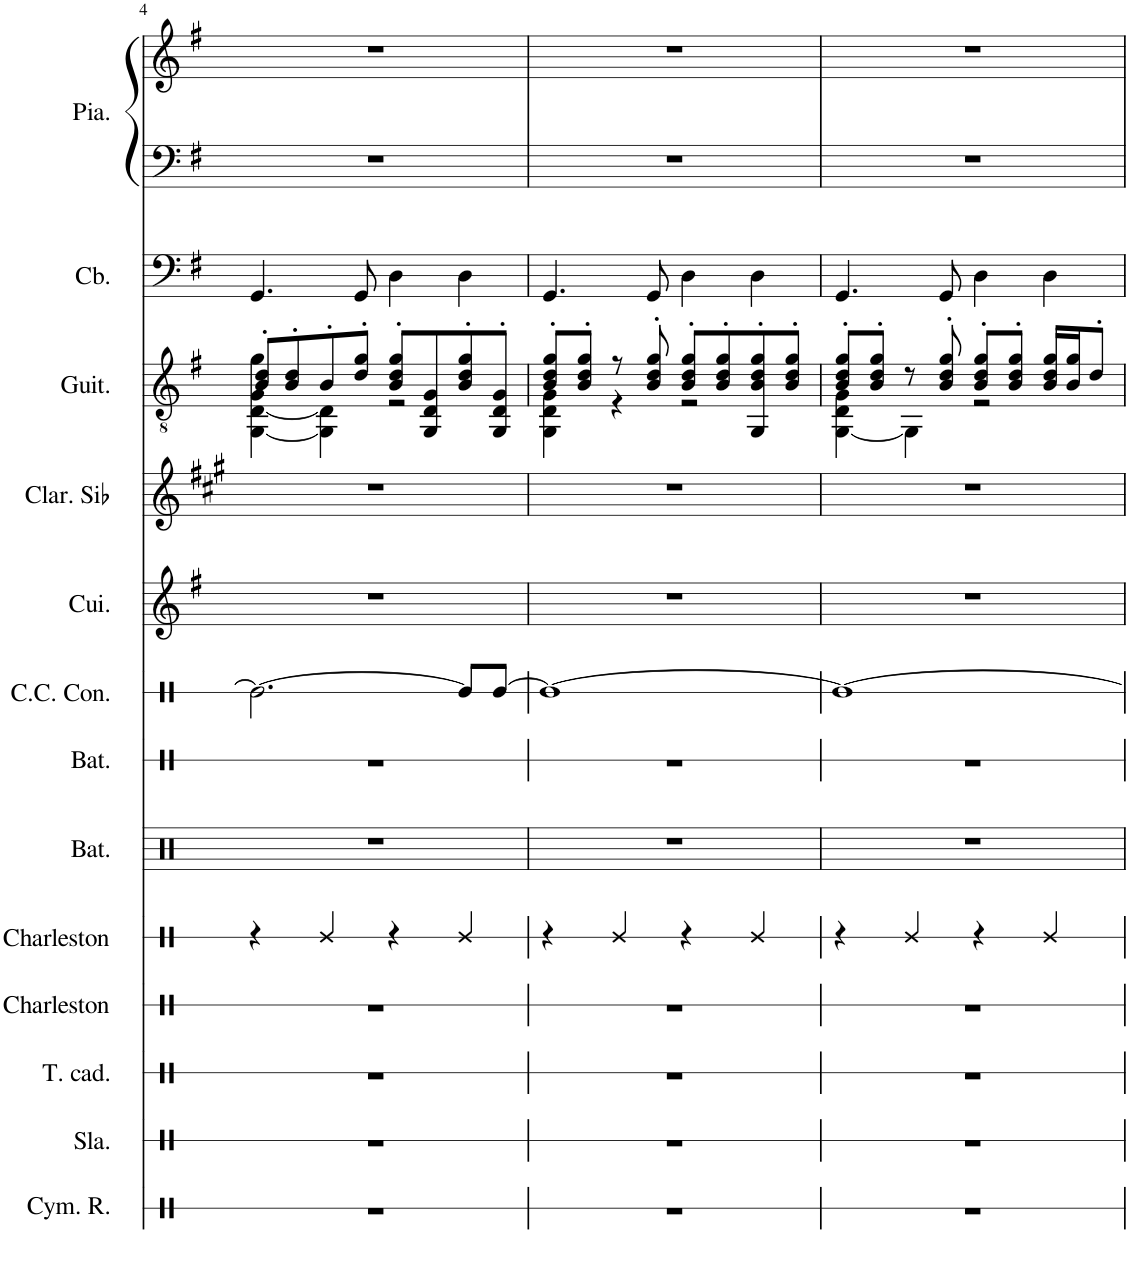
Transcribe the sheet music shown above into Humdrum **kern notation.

**kern	**kern	**kern	**kern	**kern	**kern	**kern	**kern	**kern	**kern	**kern	**kern	**kern	**kern
*part13	*part12	*part11	*part10	*part9	*part8	*part7	*part6	*part5	*part4	*part3	*part2	*part1	*part1
*staff14	*staff13	*staff12	*staff11	*staff10	*staff9	*staff8	*staff7	*staff6	*staff5	*staff4	*staff3	*staff2	*staff1
*I"Cymbale ride, RIDE CYMB	*I"Slap, LOW TOM	*I"Tambour sur cadre, MID TOM	*I"Charleston, OPEN HIHAT	*I"Charleston, CLOSED H.H	*I"Batterie, SNARE DRUM	*I"Batterie	*I"Caisse claire de concert, SEASHORE	*I"Cuivres, BRASS 1	*I"Clarinette en Sib	*I"Guitare acoustique, STEEL GTR	*I"Contrebasse, ACOU BASS	*I"Piano, A.PIANO 1	*
*I'Cym. R.	*I'Sla.	*I'T. cad.	*I'Charleston	*I'Charleston	*I'Bat.	*I'Bat.	*I'C.C. Con.	*I'Cui.	*I'Clar. Sib	*I'Guit.	*I'Cb.	*I'Pia.	*
!!LO:PB:g=z
*clefX	*clefX	*clefX	*clefX	*clefX	*clefX	*clefX	*clefX	*clefG2	*clefG2	*clefGv2	*clefF4	*clefF4	*clefG2
*	*	*	*	*	*	*	*	*	*Trd1c2	*	*Trd7c12	*	*
*k[]	*k[]	*k[]	*k[]	*k[]	*k[]	*k[]	*k[f#]	*k[f#]	*k[f#c#g#]	*k[f#]	*k[f#]	*k[f#]	*k[f#]
*M4/4	*M4/4	*M4/4	*M4/4	*M4/4	*M4/4	*M4/4	*M4/4	*M4/4	*M4/4	*M4/4	*M4/4	*M4/4	*M4/4
=4	=4	=4	=4	=4	=4	=4	=4	=4	=4	=4	=4	=4	=4
*	*	*	*	*	*	*	*	*	*	*^	*	*	*
1r	1r	1r	1r	4r	1r	1r	2.Re\_	1r	1r	8B/' 8d/'L	[4GG\ [4D\ 4G\ 4g\	4.GG/	1r	1r
.	.	.	.	.	.	.	.	.	.	8B/' 8d/'	.	.	.	.
.	.	.	.	4Re/	.	.	.	.	.	8B'/	4GG\] 4D\]	.	.	.
.	.	.	.	.	.	.	.	.	.	8d/' 8g/'J	.	8GG/	.	.
.	.	.	.	4r	.	.	.	.	.	8B/' 8d/' 8g/'L	2r	4D\	.	.
.	.	.	.	.	.	.	.	.	.	8GG/ 8D/ 8G/	.	.	.	.
.	.	.	.	4Re/	.	.	8Re/L]	.	.	8B/' 8d/' 8g/'	.	4D\	.	.
.	.	.	.	.	.	.	[8Re/J	.	.	8GG/' 8D/' 8G/'J	.	.	.	.
=5	=5	=5	=5	=5	=5	=5	=5	=5	=5	=5	=5	=5	=5	=5
1r	1r	1r	1r	4r	1r	1r	1Re_	1r	1r	8B/' 8d/' 8g/'L	4GG\ 4D\ 4G\	4.GG/	1r	1r
.	.	.	.	.	.	.	.	.	.	8B/' 8d/' 8g/'J	.	.	.	.
.	.	.	.	4Re/	.	.	.	.	.	8r	4r	.	.	.
.	.	.	.	.	.	.	.	.	.	8B/' 8d/' 8g/'	.	8GG/	.	.
.	.	.	.	4r	.	.	.	.	.	8B/' 8d/' 8g/'L	2r	4D\	.	.
.	.	.	.	.	.	.	.	.	.	8B/' 8d/' 8g/'	.	.	.	.
.	.	.	.	4Re/	.	.	.	.	.	8GG/' 8B/' 8d/' 8g/'	.	4D\	.	.
.	.	.	.	.	.	.	.	.	.	8B/' 8d/' 8g/'J	.	.	.	.
=6	=6	=6	=6	=6	=6	=6	=6	=6	=6	=6	=6	=6	=6	=6
1r	1r	1r	1r	4r	1r	1r	1Re_	1r	1r	8B/' 8d/' 8g/'L	[4GG\ 4D\ 4G\	4.GG/	1r	1r
.	.	.	.	.	.	.	.	.	.	8B/' 8d/' 8g/'J	.	.	.	.
.	.	.	.	4Re/	.	.	.	.	.	8r	4GG\]	.	.	.
.	.	.	.	.	.	.	.	.	.	8B/' 8d/' 8g/'	.	8GG/	.	.
.	.	.	.	4r	.	.	.	.	.	8B/' 8d/' 8g/'L	2r	4D\	.	.
.	.	.	.	.	.	.	.	.	.	8B/' 8d/' 8g/'J	.	.	.	.
.	.	.	.	4Re/	.	.	.	.	.	16B/ 16d/ 16g/LL	.	4D\	.	.
.	.	.	.	.	.	.	.	.	.	16B/ 16g/J	.	.	.	.
.	.	.	.	.	.	.	.	.	.	8d'/J	.	.	.	.
*	*	*	*	*	*	*	*	*	*	*v	*v	*	*	*
=	=	=	=	=	=	=	=	=	=	=	=	=	=
*-	*-	*-	*-	*-	*-	*-	*-	*-	*-	*-	*-	*-	*-
